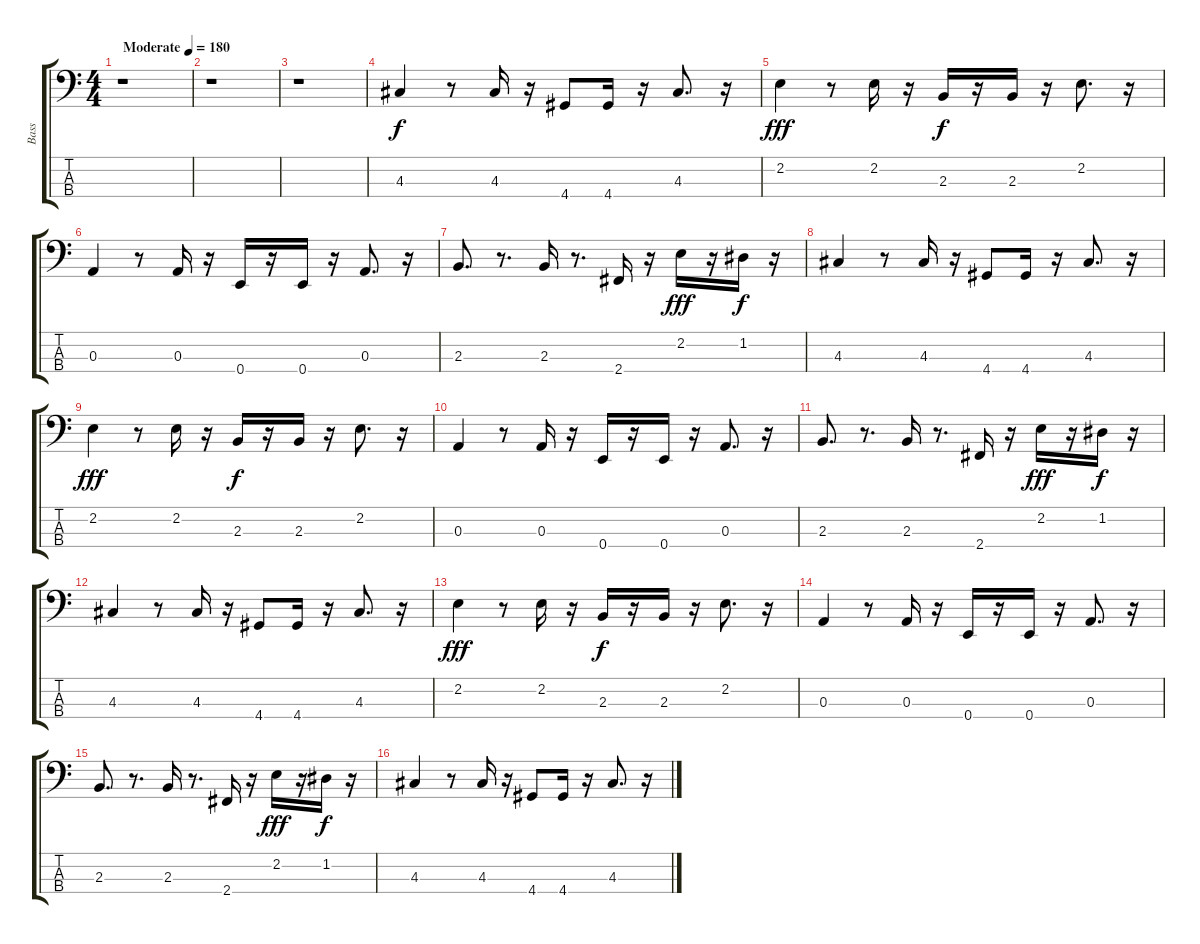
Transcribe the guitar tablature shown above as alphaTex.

\track ("Bass" "Bass") {instrument electricbassfinger}
\staff {score tabs}
\tuning (G2 D2 A1 E1) {hide}
\ts (4 4)
\tempo (180 "Moderate")
\clef f4
\ks c
r.1{dy f instrument electricbassfinger} |
r.1 |
r.1 |
4.3.4 r.8 4.3.16 r.16 4.4.8 4.4.16 r.16 4.3.8{d} r.16 |
2.2.4{dy fff} r.8 2.2.16 r.16 2.3.16{dy f} r.16 2.3.16 r.16 2.2.8{d} r.16 |
0.3.4 r.8 0.3.16 r.16 0.4.16 r.16 0.4.16 r.16 0.3.8{d} r.16 |
2.3.8{d} r.8{d} 2.3.16 r.8{d} 2.4.16 r.16 2.2.16{dy fff} r.16 1.2.16{dy f} r.16 |
4.3.4 r.8 4.3.16 r.16 4.4.8 4.4.16 r.16 4.3.8{d} r.16 |
2.2.4{dy fff} r.8 2.2.16 r.16 2.3.16{dy f} r.16 2.3.16 r.16 2.2.8{d} r.16 |
0.3.4 r.8 0.3.16 r.16 0.4.16 r.16 0.4.16 r.16 0.3.8{d} r.16 |
2.3.8{d} r.8{d} 2.3.16 r.8{d} 2.4.16 r.16 2.2.16{dy fff} r.16 1.2.16{dy f} r.16 |
4.3.4 r.8 4.3.16 r.16 4.4.8 4.4.16 r.16 4.3.8{d} r.16 |
2.2.4{dy fff} r.8 2.2.16 r.16 2.3.16{dy f} r.16 2.3.16 r.16 2.2.8{d} r.16 |
0.3.4 r.8 0.3.16 r.16 0.4.16 r.16 0.4.16 r.16 0.3.8{d} r.16 |
2.3.8{d} r.8{d} 2.3.16 r.8{d} 2.4.16 r.16 2.2.16{dy fff} r.16 1.2.16{dy f} r.16 |
4.3.4 r.8 4.3.16 r.16 4.4.8 4.4.16 r.16 4.3.8{d} r.16
